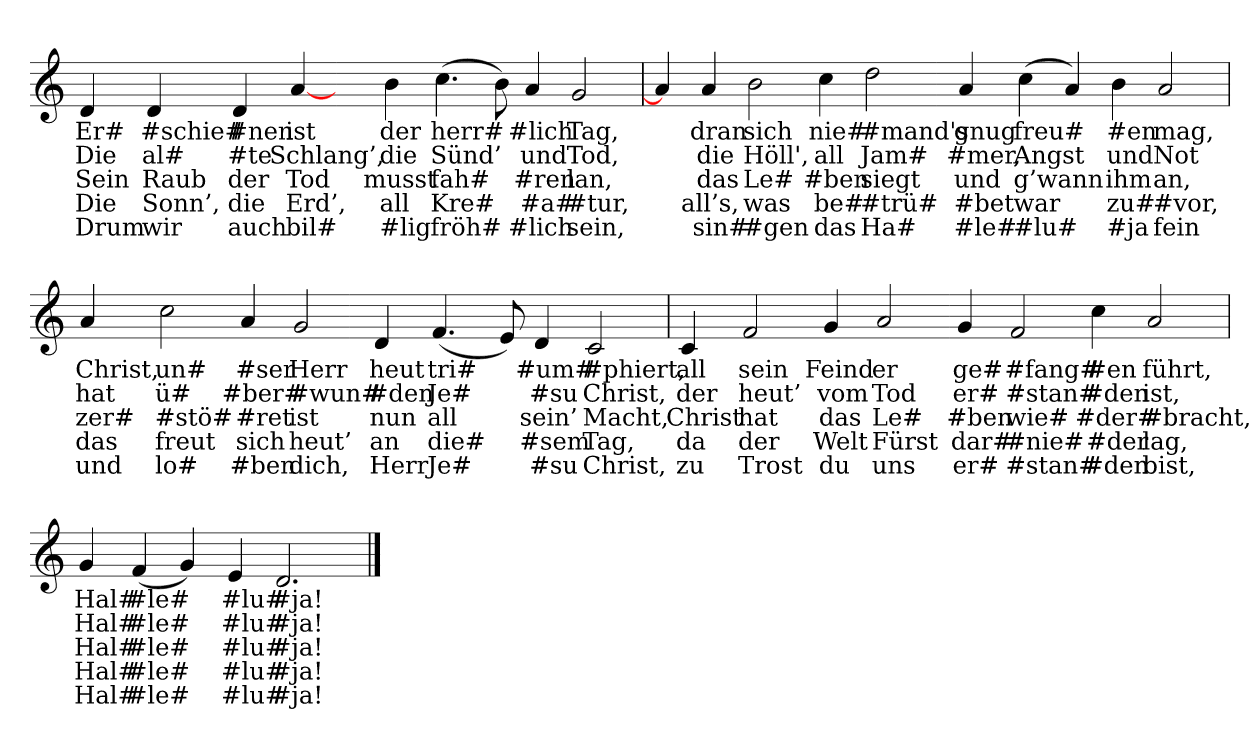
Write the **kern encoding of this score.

**kern	**text	**text	**text	**text	**text
*part1	*part1	*part1	*part1	*part1	*part1
*staff1	*staff1	*staff1	*staff1	*staff1	*staff1
*clefG2	*	*	*	*	*
=	=	=	=	=	=
4d	Er#	Die	Sein	Die	Drum
4d	#schie#	al#	Raub	Sonn’,	wir
4d	#nen	#te	der	die	auch
[4a	ist	Schlang’,	Tod	Erd’,	bil#
4ryy	.	.	.	.	.
4b	der	die	musst	all	#lig
(4.cc	herr#	Sünd’	fah#	Kre#	fröh#
8b)	.	.	.	.	.
4a	#lich	und	#ren	#a#	#lich
2g	Tag,	Tod,	lan,	#tur,	sein,
=	=	=	=	=	=
4a]	.	.	.	.	.
4a	dran	die	das	all’s,	sin#
2b	sich	Höll',	Le#	was	#gen
4cc	nie#	all	#ben	be#	das
2dd	#mand's	Jam#	siegt	#trü#	Ha#
4a	gnug	#mer,	und	#bet	#le#
(4cc	freu#	Angst	g’wann	war	#lu#
4a)	.	.	.	.	.
4b	#en	und	ihm	zu#	#ja
2a	mag,	Not	an,	#vor,	fein
=	=	=	=	=	=
4a	Christ,	hat	zer#	das	und
2cc	un#	ü#	#stö#	freut	lo#
4a	#ser	#ber#	#ret	sich	#ben
2g	Herr	#wun#	ist	heut’	dich,
4d	heut	#den	nun	an	Herr
(4.f	tri#	Je#	all	die#	Je#
8e)	.	.	.	.	.
4d	#um#	#su	sein’	#sem	#su
2c	#phiert,	Christ,	Macht,	Tag,	Christ,
=	=	=	=	=	=
4c	all	der	Christ	da	zu
2f	sein	heut’	hat	der	Trost
4g	Feind	vom	das	Welt	du
2a	er	Tod	Le#	Fürst	uns
4g	ge#	er#	#ben	dar#	er#
2f	#fang#	#stan#	wie#	#nie#	#stan#
4cc	#en	#den	#der#	#der	#den
2a	führt,	ist,	#bracht,	lag,	bist,
=	=	=	=	=	=
4g	Hal#	Hal#	Hal#	Hal#	Hal#
(4f	#le#	#le#	#le#	#le#	#le#
4g)	.	.	.	.	.
4e	#lu#	#lu#	#lu#	#lu#	#lu#
2.d	#ja!	#ja!	#ja!	#ja!	#ja!
==	==	==	==	==	==
*-	*-	*-	*-	*-	*-
